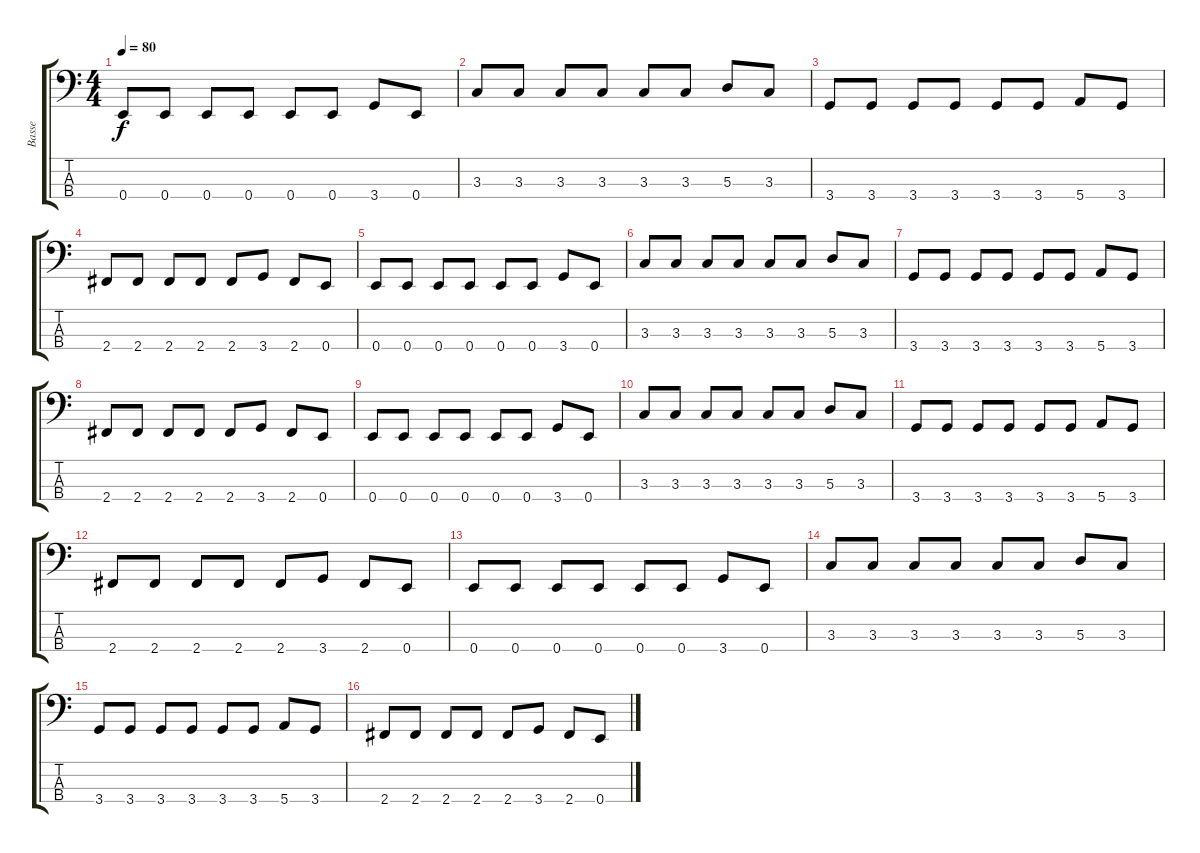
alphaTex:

\track ("Basse" "Basse") {instrument synthbass2}
\staff {score tabs}
\tuning (G2 D2 A1 E1) {hide}
\ts (4 4)
\tempo 80
\clef f4
\ks c
0.4.8{dy f} 0.4.8 0.4.8 0.4.8 0.4.8 0.4.8 3.4.8 0.4.8 |
3.3.8 3.3.8 3.3.8 3.3.8 3.3.8 3.3.8 5.3.8 3.3.8 |
3.4.8 3.4.8 3.4.8 3.4.8 3.4.8 3.4.8 5.4.8 3.4.8 |
2.4.8 2.4.8 2.4.8 2.4.8 2.4.8 3.4.8 2.4.8 0.4.8 |
0.4.8 0.4.8 0.4.8 0.4.8 0.4.8 0.4.8 3.4.8 0.4.8 |
3.3.8 3.3.8 3.3.8 3.3.8 3.3.8 3.3.8 5.3.8 3.3.8 |
3.4.8 3.4.8 3.4.8 3.4.8 3.4.8 3.4.8 5.4.8 3.4.8 |
2.4.8 2.4.8 2.4.8 2.4.8 2.4.8 3.4.8 2.4.8 0.4.8 |
0.4.8 0.4.8 0.4.8 0.4.8 0.4.8 0.4.8 3.4.8 0.4.8 |
3.3.8 3.3.8 3.3.8 3.3.8 3.3.8 3.3.8 5.3.8 3.3.8 |
3.4.8 3.4.8 3.4.8 3.4.8 3.4.8 3.4.8 5.4.8 3.4.8 |
2.4.8 2.4.8 2.4.8 2.4.8 2.4.8 3.4.8 2.4.8 0.4.8 |
0.4.8 0.4.8 0.4.8 0.4.8 0.4.8 0.4.8 3.4.8 0.4.8 |
3.3.8 3.3.8 3.3.8 3.3.8 3.3.8 3.3.8 5.3.8 3.3.8 |
3.4.8 3.4.8 3.4.8 3.4.8 3.4.8 3.4.8 5.4.8 3.4.8 |
2.4.8 2.4.8 2.4.8 2.4.8 2.4.8 3.4.8 2.4.8 0.4.8
